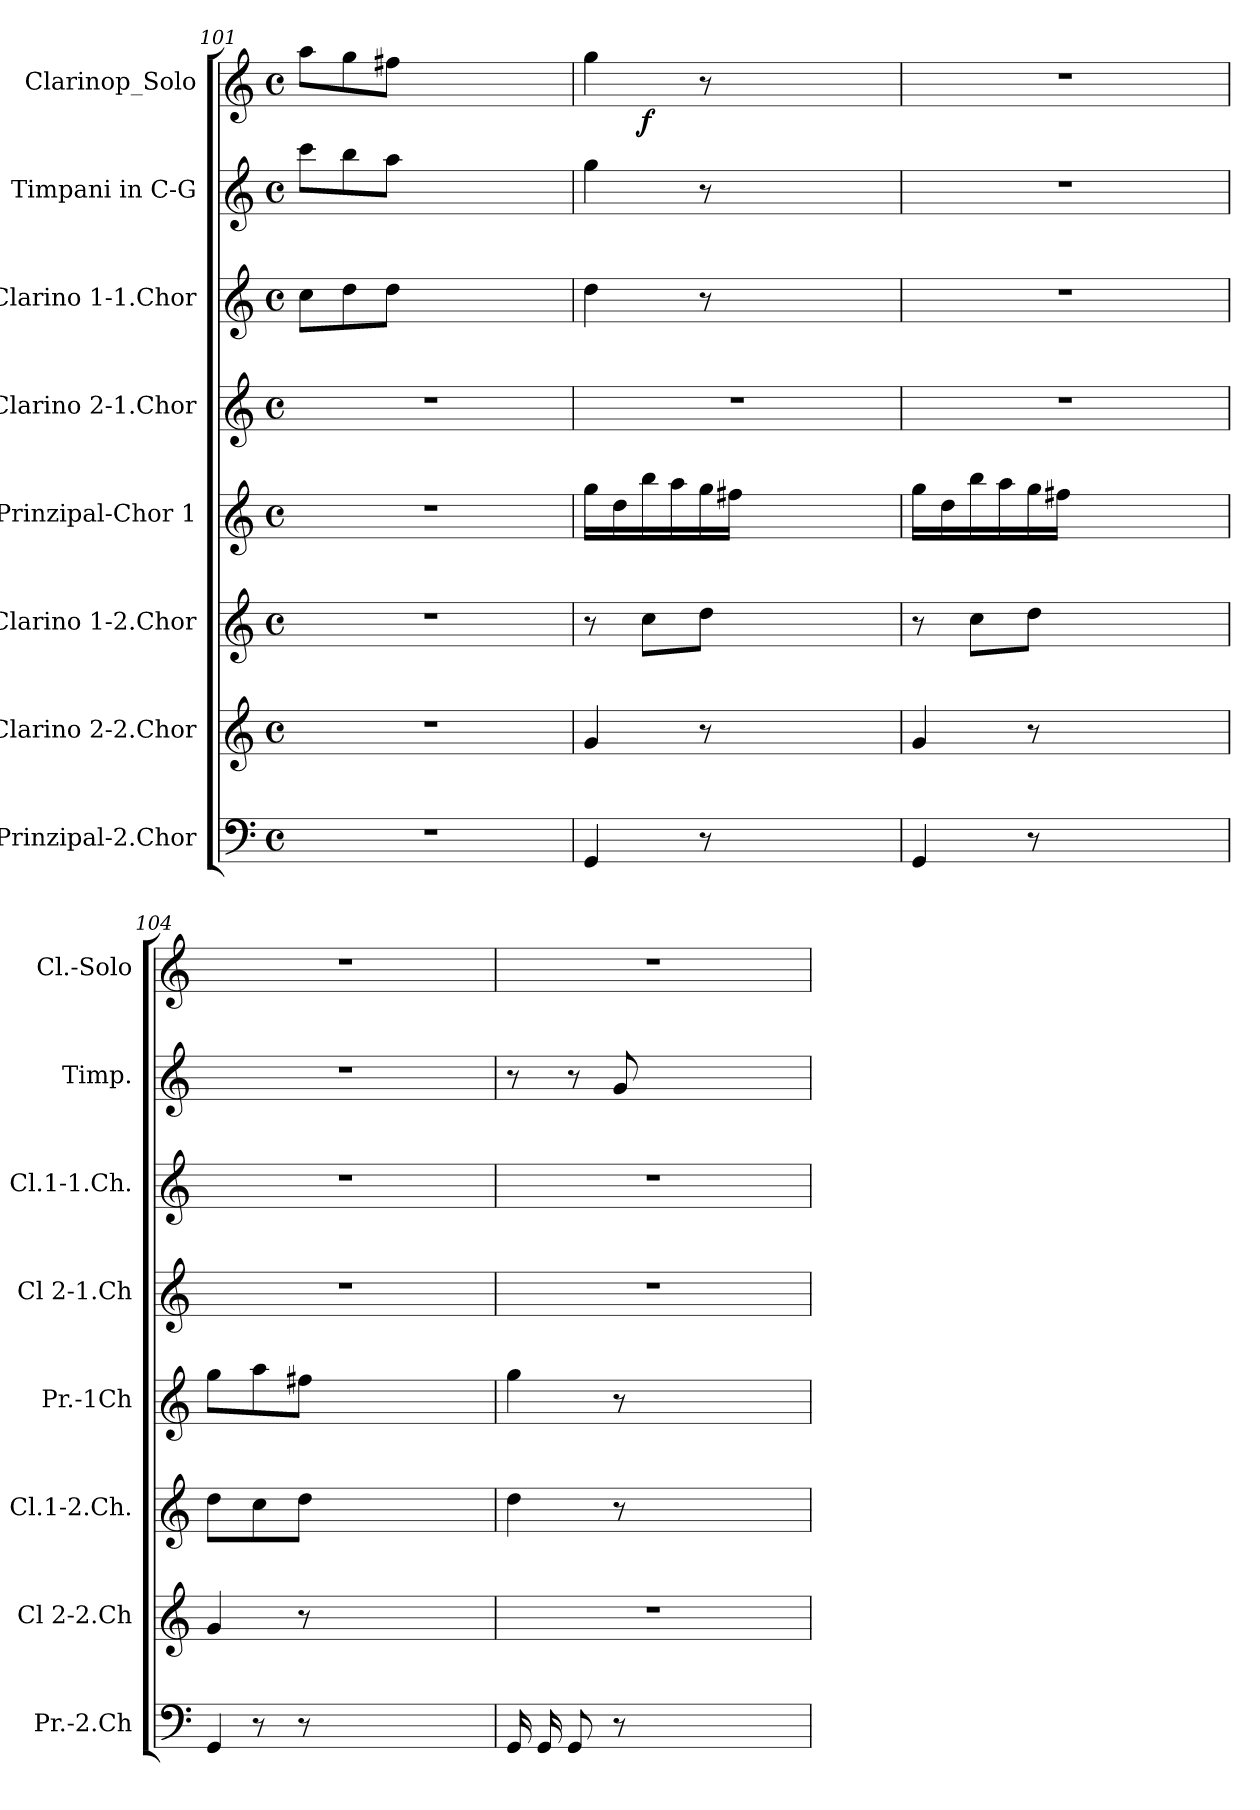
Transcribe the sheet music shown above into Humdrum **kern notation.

**kern	**kern	**kern	**kern	**kern	**kern	**kern	**kern	**dynam
*part8	*part7	*part6	*part5	*part4	*part3	*part2	*part1	*part1
*staff8	*staff7	*staff6	*staff5	*staff4	*staff3	*staff2	*staff1	*staff1
*I"Prinzipal-2.Chor	*I"Clarino 2-2.Chor	*I"Clarino 1-2.Chor	*I"Prinzipal-Chor 1	*I"Clarino 2-1.Chor	*I"Clarino 1-1.Chor	*I"Timpani in C-G	*I"Clarinop_Solo	*
*I'Pr.-2.Ch	*I'Cl 2-2.Ch	*I'Cl.1-2.Ch.	*I'Pr.-1Ch	*I'Cl 2-1.Ch	*I'Cl.1-1.Ch.	*I'Timp.	*I'Cl.-Solo	*
*clefF4	*clefG2	*clefG2	*clefG2	*clefG2	*clefG2	*clefG2	*clefG2	*
*	*	*ITrd1c2	*ITrd1c2	*	*ITrd1c2	*ITrd1c2	*	*
*k[]	*k[]	*k[b-e-]	*k[b-e-]	*k[]	*k[b-e-]	*k[b-e-]	*k[]	*
*C:	*C:	*B-:	*B-:	*C:	*B-:	*B-:	*C:	*
*M4/4	*M4/4	*M4/4	*M4/4	*M4/4	*M4/4	*M4/4	*M4/4	*
*met(c)	*met(c)	*met(c)	*met(c)	*met(c)	*met(c)	*met(c)	*met(c)	*
=101	=101	=101	=101	=101	=101	=101	=101	=101
1r	1r	1r	1r	1r	8b-L	8bb-L	8aaL	.
.	.	.	.	.	8cc	8aa	8gg	.
.	.	.	.	.	8ccJ	8ggJ	8ff#J	.
.	.	.	.	.	2ryy	2ryy	2ryy	.
.	.	.	.	.	8ryy	8ryy	8ryy	.
=102	=102	=102	=102	=102	=102	=102	=102	=102
!	!	!	!	!	!	!	!	!LO:DY:b
!	!	!	!	!	!	!	!	!LO:DY:n=1:b
!	!	!	!	!	!	!	!	!LO:DY:n=2:b
*	*	*	*	*	*	*	*^	*
4GG	4g	8r	16ffLL	1r	4cc	4ff	4gg	8ryy	f f mf
.	.	.	16cc	.	.	.	.	.	.
!	!	!	!	!	!	!	!	!	!LO:DY:n=3:b
.	.	8b-L	16aa	.	.	.	.	2..ryy	f
.	.	.	16gg	.	.	.	.	.	.
8r	8r	8ccJ	16ff	.	8r	8r	8r	.	.
.	.	.	16eeJJ	.	.	.	.	.	.
2ryy	2ryy	2ryy	2ryy	.	2ryy	2ryy	2ryy	.	.
8ryy	8ryy	8ryy	8ryy	.	8ryy	8ryy	8ryy	.	.
*	*	*	*	*	*	*	*v	*v	*
=103	=103	=103	=103	=103	=103	=103	=103	=103
4GG	4g	8r	16ffLL	1r	1r	1r	1r	.
.	.	.	16cc	.	.	.	.	.
.	.	8b-L	16aa	.	.	.	.	.
.	.	.	16gg	.	.	.	.	.
8r	8r	8ccJ	16ff	.	.	.	.	.
.	.	.	16eeJJ	.	.	.	.	.
2ryy	2ryy	2ryy	2ryy	.	.	.	.	.
8ryy	8ryy	8ryy	8ryy	.	.	.	.	.
!!LO:LB:g=z
=104	=104	=104	=104	=104	=104	=104	=104	=104
8GGJ	4g	8ccL	8ffL	1r	1r	1r	1r	.
8r	.	8b-	8gg	.	.	.	.	.
8r	8r	8ccJ	8eeJ	.	.	.	.	.
2ryy	2ryy	2ryy	2ryy	.	.	.	.	.
8ryy	8ryy	8ryy	8ryy	.	.	.	.	.
=105	=105	=105	=105	=105	=105	=105	=105	=105
16GG	1r	4cc	4ff	1r	1r	8r	1r	.
16GG	.	.	.	.	.	.	.	.
8GG	.	.	.	.	.	8r	.	.
8r	.	8r	8r	.	.	8f	.	.
2ryy	.	2ryy	2ryy	.	.	2ryy	.	.
8ryy	.	8ryy	8ryy	.	.	8ryy	.	.
=	=	=	=	=	=	=	=	=
*-	*-	*-	*-	*-	*-	*-	*-	*-
